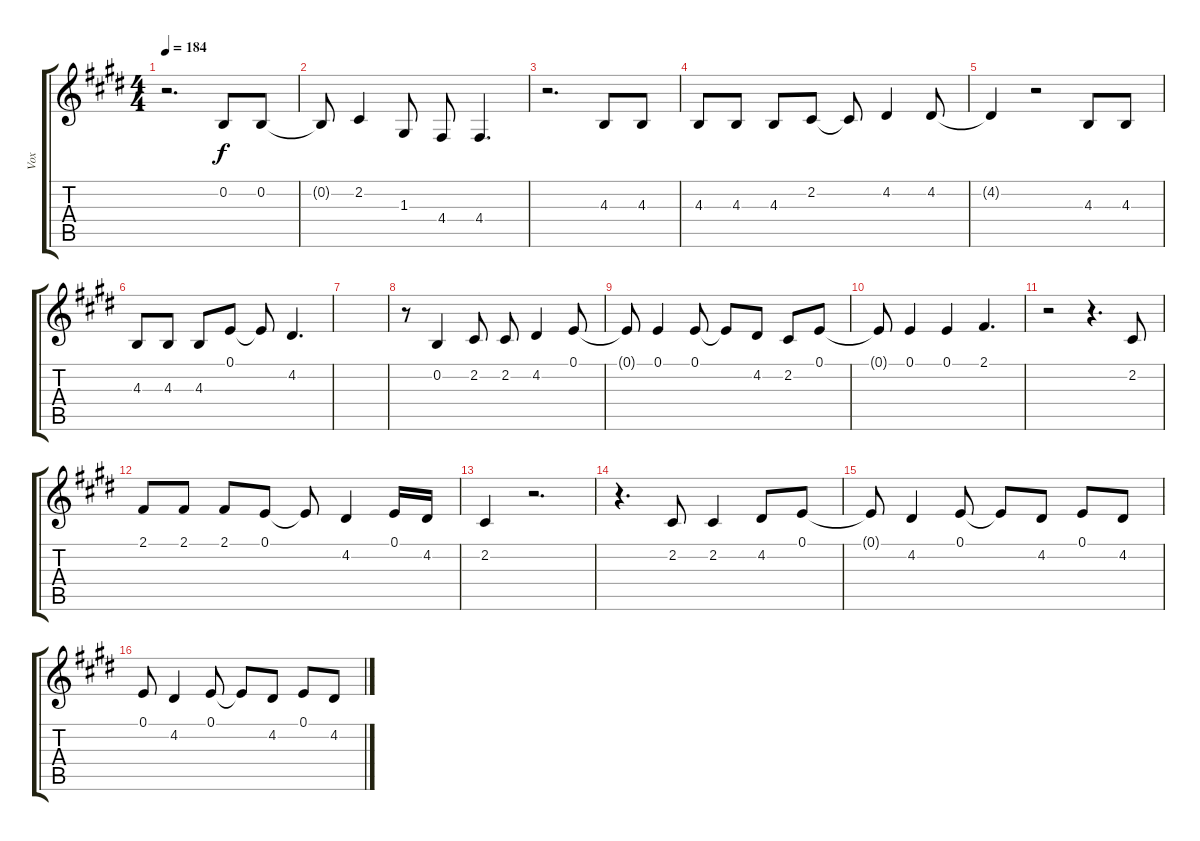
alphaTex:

\track ("Vox" "Vox") {instrument altosax}
\staff {score tabs}
\tuning (E4 B3 G3 D3 A2 E2) {hide}
\ts (4 4)
\tempo 184
\clef g2
\ks c#minor
r.2{d dy f} 0.2.8 0.2.8 |
0.2{t}.8 2.2.4 1.3.8 4.4.8 4.4.4{d} |
r.2{d} 4.3.8 4.3.8 |
4.3.8 4.3.8 4.3.8 2.2.8 2.2{t}.8 4.2.4 4.2.8 |
4.2{t}.4 r.2 4.3.8 4.3.8 |
4.3.8 4.3.8 4.3.8 0.1.8 0.1{t}.8 4.2.4{d} |
|
r.8 0.2.4 2.2.8 2.2.8 4.2.4 0.1.8 |
0.1{t}.8 0.1.4 0.1.8 0.1{t}.8 4.2.8 2.2.8 0.1.8 |
0.1{t}.8 0.1.4 0.1.4 2.1.4{d} |
r.2 r.4{d} 2.2.8 |
2.1.8 2.1.8 2.1.8 0.1.8 0.1{t}.8 4.2.4 0.1.16 4.2.16 |
2.2.4 r.2{d} |
r.4{d} 2.2.8 2.2.4 4.2.8 0.1.8 |
0.1{t}.8 4.2.4 0.1.8 0.1{t}.8 4.2.8 0.1.8 4.2.8 |
0.1.8 4.2.4 0.1.8 0.1{t}.8 4.2.8 0.1.8 4.2.8
